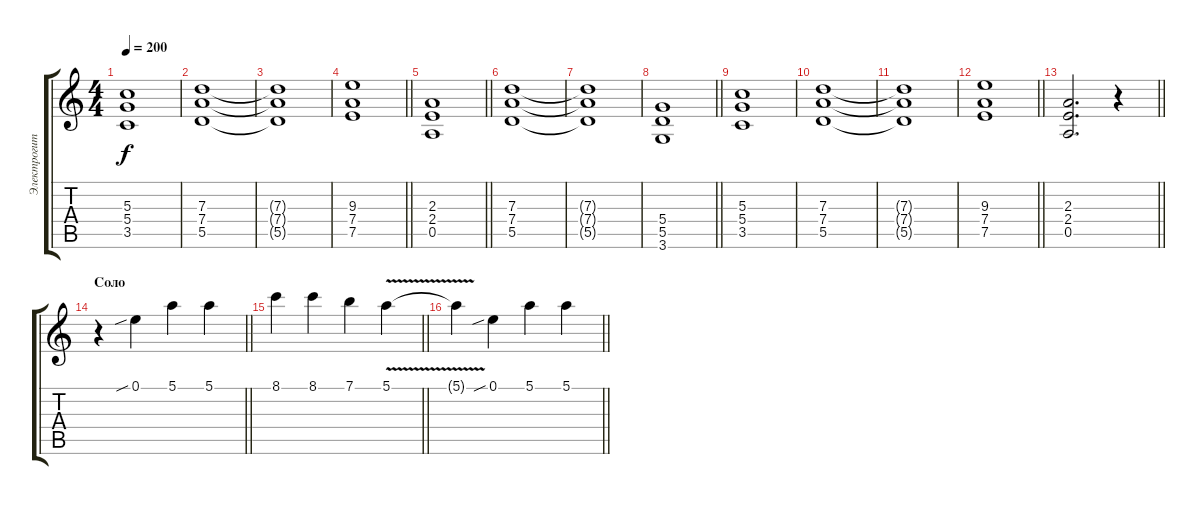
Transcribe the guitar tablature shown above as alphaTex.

\track ("Электрогитара" "Электрогит") {instrument electricguitarclean}
\staff {score tabs}
\tuning (E4 B3 G3 D3 A2 E2) {hide}
\ts (4 4)
\tempo 200
\clef g2
\ks c
(5.3 5.4 3.5).1{dy f} |
(7.3 7.4 5.5).1 |
(7.3{t} 7.4{t} 5.5{t}).1 |
\barLineRight lightlight
(9.3 7.4 7.5).1 |
\barLineRight lightlight
(2.3 2.4 0.5).1 |
(7.3 7.4 5.5).1 |
(7.3{t} 7.4{t} 5.5{t}).1 |
\barLineRight lightlight
(5.4 5.5 3.6).1 |
(5.3 5.4 3.5).1 |
(7.3 7.4 5.5).1 |
(7.3{t} 7.4{t} 5.5{t}).1 |
\barLineRight lightlight
(9.3 7.4 7.5).1 |
\barLineRight lightlight
(2.3 2.4 0.5).2{d} r.4 |
\section ("" "Соло")
\barLineRight lightlight
r.4{volume 13 balance 4 instrument distortionguitar} 0.1{sib}.4 5.1.4 5.1.4 |
\barLineRight lightlight
8.1.4 8.1.4 7.1.4 5.1{v}.4 |
\barLineRight lightlight
5.1{t}.4 0.1{sib}.4 5.1.4 5.1.4
